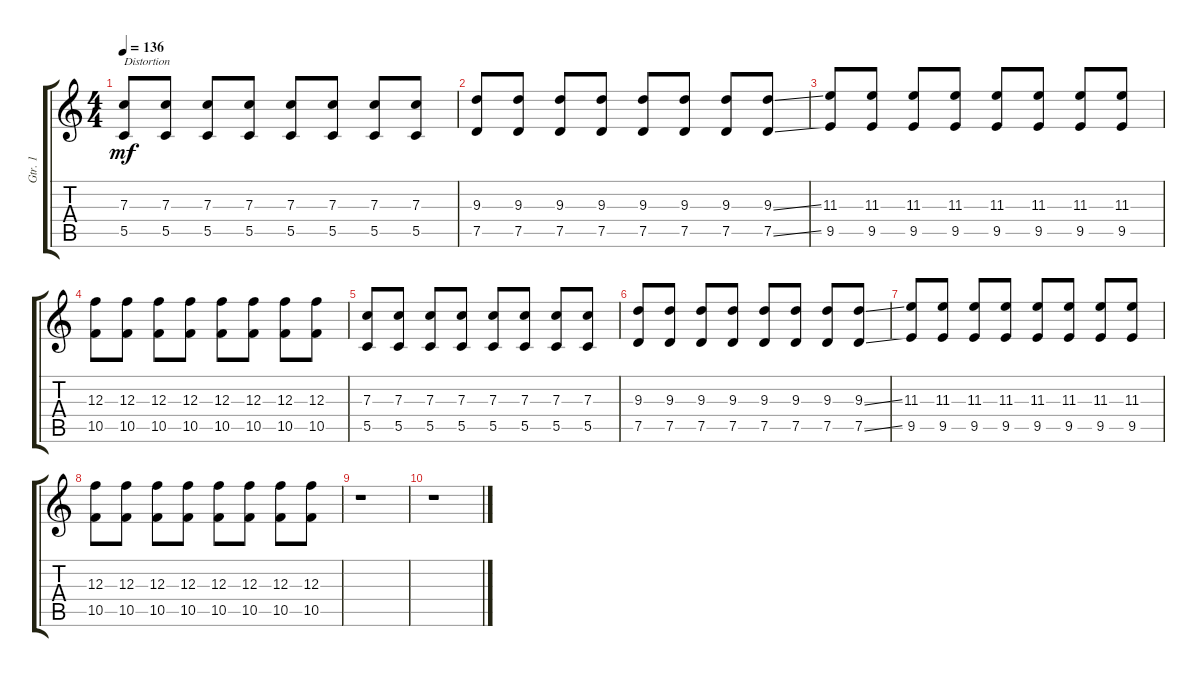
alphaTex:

\track ("Gtr. 1" "Gtr. 1") {instrument electricguitarclean}
\staff {score tabs}
\tuning (D4 A3 F3 C3 G2 D2) {hide}
\ts (4 4)
\tempo 136
\clef g2
\ks c
(7.3 5.5).8{txt "Distortion" dy mf instrument distortionguitar} (7.3 5.5).8 (7.3 5.5).8 (7.3 5.5).8 (7.3 5.5).8 (7.3 5.5).8 (7.3 5.5).8 (7.3 5.5).8 |
(9.3 7.5).8 (9.3 7.5).8 (9.3 7.5).8 (9.3 7.5).8 (9.3 7.5).8 (9.3 7.5).8 (9.3 7.5).8 (9.3{ss} 7.5{ss}).8 |
(11.3 9.5).8 (11.3 9.5).8 (11.3 9.5).8 (11.3 9.5).8 (11.3 9.5).8 (11.3 9.5).8 (11.3 9.5).8 (11.3 9.5).8 |
(12.3 10.5).8 (12.3 10.5).8 (12.3 10.5).8 (12.3 10.5).8 (12.3 10.5).8 (12.3 10.5).8 (12.3 10.5).8 (12.3 10.5).8 |
(7.3 5.5).8 (7.3 5.5).8 (7.3 5.5).8 (7.3 5.5).8 (7.3 5.5).8 (7.3 5.5).8 (7.3 5.5).8 (7.3 5.5).8 |
(9.3 7.5).8 (9.3 7.5).8 (9.3 7.5).8 (9.3 7.5).8 (9.3 7.5).8 (9.3 7.5).8 (9.3 7.5).8 (9.3{ss} 7.5{ss}).8 |
(11.3 9.5).8 (11.3 9.5).8 (11.3 9.5).8 (11.3 9.5).8 (11.3 9.5).8 (11.3 9.5).8 (11.3 9.5).8 (11.3 9.5).8 |
(12.3 10.5).8 (12.3 10.5).8 (12.3 10.5).8 (12.3 10.5).8 (12.3 10.5).8 (12.3 10.5).8 (12.3 10.5).8 (12.3 10.5).8 |
r.1 |
r.1
